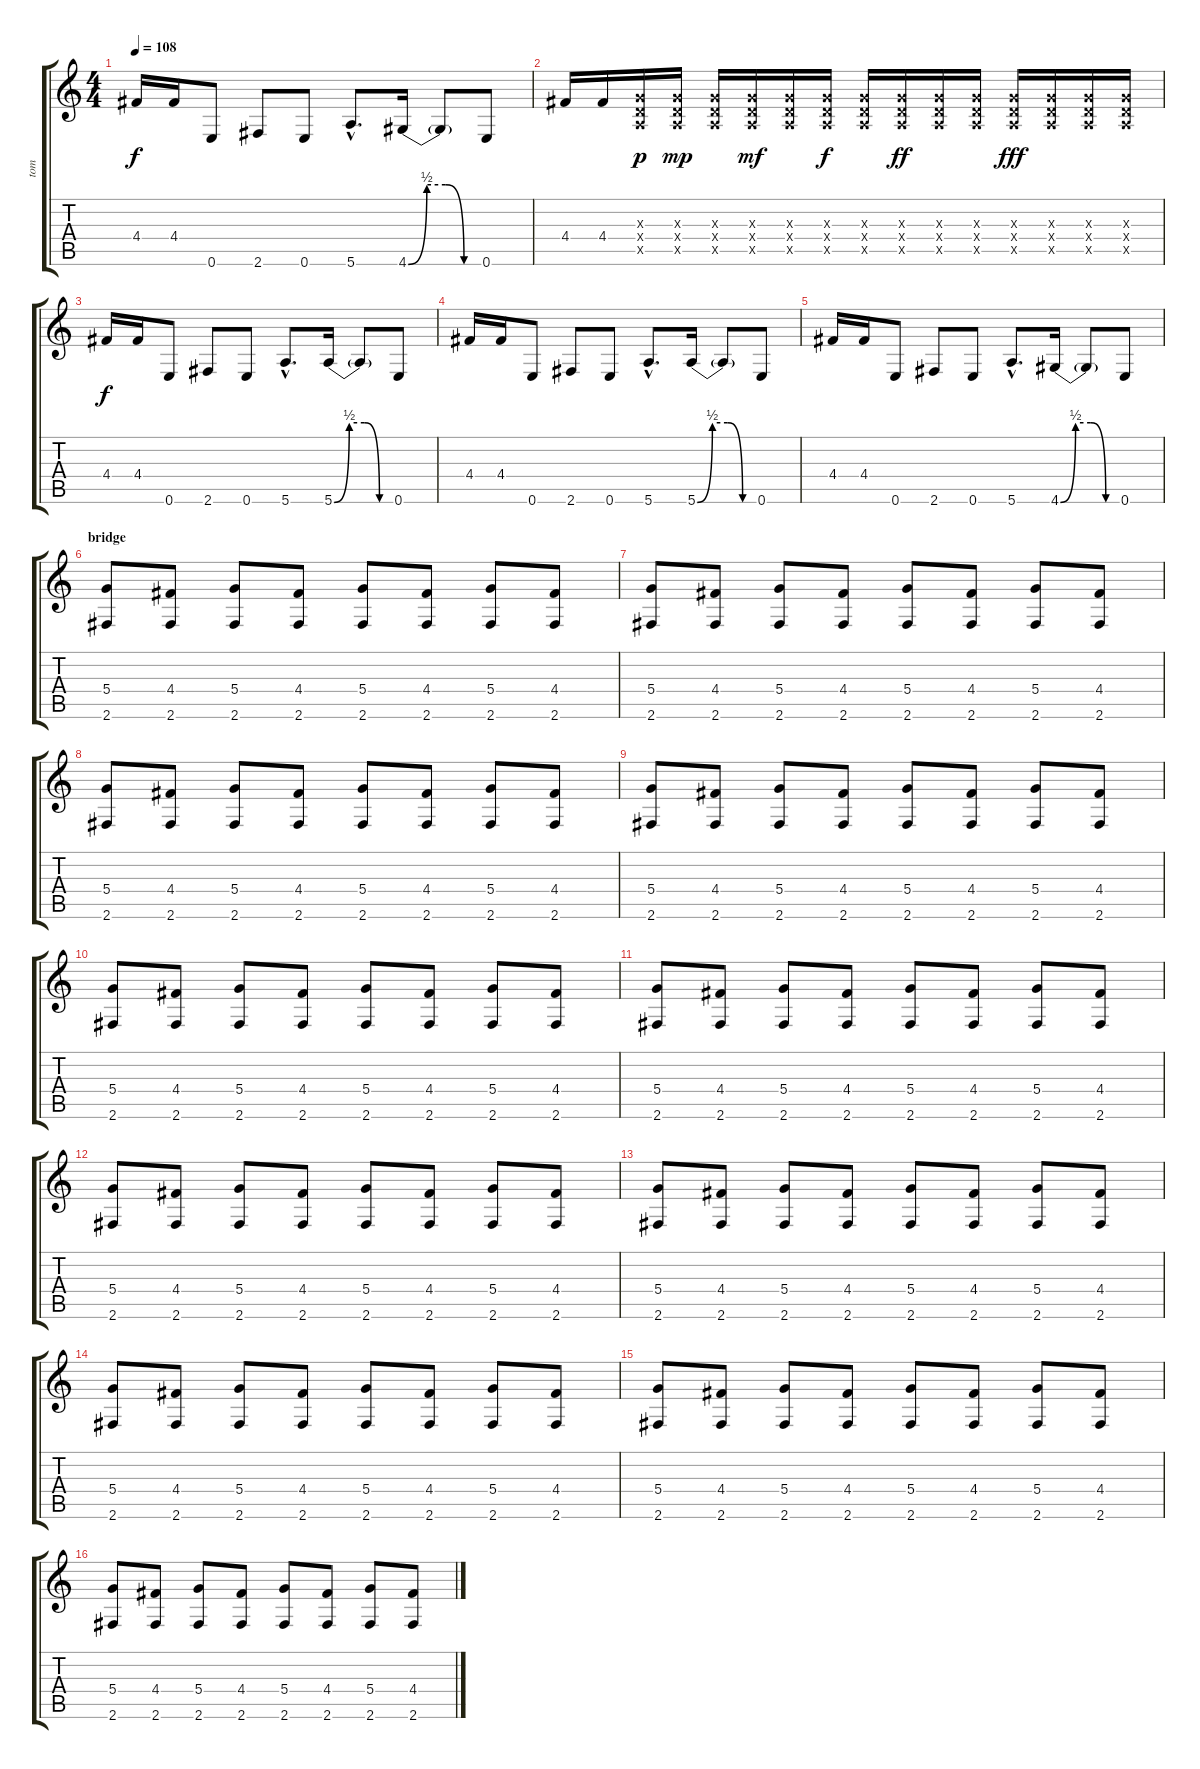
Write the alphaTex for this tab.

\track ("tom" "tom") {instrument distortionguitar}
\staff {score tabs}
\tuning (E4 B3 G3 D3 A2 E2) {hide}
\ts (4 4)
\tempo 108
\clef g2
\ks c
4.4.16{dy f} 4.4.16 0.6.8 2.6.8 0.6.8 5.6{hac}.8{d} 4.6{be (custom 0 0 15 2 30 2 45 0 60 0)}.16 4.6{t}.8 0.6.8 |
4.4.16 4.4.16 (0.3{x} 0.4{x} 0.5{x}).16{dy p} (0.3{x} 0.4{x} 0.5{x}).16{dy mp} (0.3{x} 0.4{x} 0.5{x}).16 (0.3{x} 0.4{x} 0.5{x}).16{dy mf} (0.3{x} 0.4{x} 0.5{x}).16 (0.3{x} 0.4{x} 0.5{x}).16{dy f} (0.3{x} 0.4{x} 0.5{x}).16 (0.3{x} 0.4{x} 0.5{x}).16{dy ff} (0.3{x} 0.4{x} 0.5{x}).16 (0.3{x} 0.4{x} 0.5{x}).16 (0.3{x} 0.4{x} 0.5{x}).16{dy fff} (0.3{x} 0.4{x} 0.5{x}).16 (0.3{x} 0.4{x} 0.5{x}).16 (0.3{x} 0.4{x} 0.5{x}).16 |
4.4.16{dy f} 4.4.16 0.6.8 2.6.8 0.6.8 5.6{hac}.8{d} 5.6{be (custom 0 0 15 2 30 2 45 0 60 0)}.16 5.6{t}.8 0.6.8 |
4.4.16 4.4.16 0.6.8 2.6.8 0.6.8 5.6{hac}.8{d} 5.6{be (custom 0 0 15 2 30 2 45 0 60 0)}.16 5.6{t}.8 0.6.8 |
4.4.16 4.4.16 0.6.8 2.6.8 0.6.8 5.6{hac}.8{d} 4.6{be (custom 0 0 15 2 30 2 45 0 60 0)}.16 4.6{t}.8 0.6.8 |
\section ("" "bridge")
(5.4 2.6).8 (4.4 2.6).8 (5.4 2.6).8 (4.4 2.6).8 (5.4 2.6).8 (4.4 2.6).8 (5.4 2.6).8 (4.4 2.6).8 |
(5.4 2.6).8 (4.4 2.6).8 (5.4 2.6).8 (4.4 2.6).8 (5.4 2.6).8 (4.4 2.6).8 (5.4 2.6).8 (4.4 2.6).8 |
(5.4 2.6).8 (4.4 2.6).8 (5.4 2.6).8 (4.4 2.6).8 (5.4 2.6).8 (4.4 2.6).8 (5.4 2.6).8 (4.4 2.6).8 |
(5.4 2.6).8 (4.4 2.6).8 (5.4 2.6).8 (4.4 2.6).8 (5.4 2.6).8 (4.4 2.6).8 (5.4 2.6).8 (4.4 2.6).8 |
(5.4 2.6).8 (4.4 2.6).8 (5.4 2.6).8 (4.4 2.6).8 (5.4 2.6).8 (4.4 2.6).8 (5.4 2.6).8 (4.4 2.6).8 |
(5.4 2.6).8 (4.4 2.6).8 (5.4 2.6).8 (4.4 2.6).8 (5.4 2.6).8 (4.4 2.6).8 (5.4 2.6).8 (4.4 2.6).8 |
(5.4 2.6).8 (4.4 2.6).8 (5.4 2.6).8 (4.4 2.6).8 (5.4 2.6).8 (4.4 2.6).8 (5.4 2.6).8 (4.4 2.6).8 |
(5.4 2.6).8 (4.4 2.6).8 (5.4 2.6).8 (4.4 2.6).8 (5.4 2.6).8 (4.4 2.6).8 (5.4 2.6).8 (4.4 2.6).8 |
(5.4 2.6).8 (4.4 2.6).8 (5.4 2.6).8 (4.4 2.6).8 (5.4 2.6).8 (4.4 2.6).8 (5.4 2.6).8 (4.4 2.6).8 |
(5.4 2.6).8 (4.4 2.6).8 (5.4 2.6).8 (4.4 2.6).8 (5.4 2.6).8 (4.4 2.6).8 (5.4 2.6).8 (4.4 2.6).8 |
(5.4 2.6).8 (4.4 2.6).8 (5.4 2.6).8 (4.4 2.6).8 (5.4 2.6).8 (4.4 2.6).8 (5.4 2.6).8 (4.4 2.6).8
